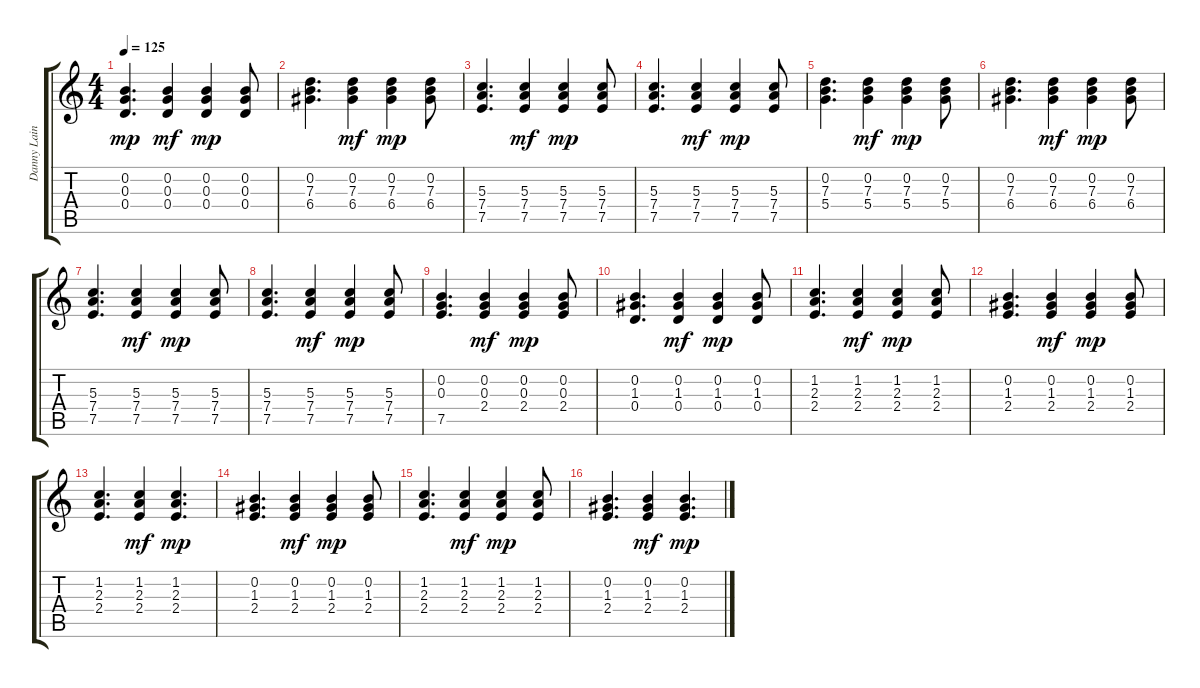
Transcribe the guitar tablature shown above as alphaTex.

\track ("Danny Laine" "Danny Lain") {instrument acousticguitarsteel}
\staff {score tabs}
\tuning (E4 B3 G3 D3 A2 E2) {hide}
\ts (4 4)
\tempo 125
\clef g2
\ks c
(0.2 0.3 0.4).4{d dy mp} (0.2 0.3 0.4).4{dy mf} (0.2 0.3 0.4).4{dy mp} (0.2 0.3 0.4).8 |
(0.2 7.3 6.4).4{d} (0.2 7.3 6.4).4{dy mf} (0.2 7.3 6.4).4{dy mp} (0.2 7.3 6.4).8 |
(5.3 7.4 7.5).4{d} (5.3 7.4 7.5).4{dy mf} (5.3 7.4 7.5).4{dy mp} (5.3 7.4 7.5).8 |
(5.3 7.4 7.5).4{d} (5.3 7.4 7.5).4{dy mf} (5.3 7.4 7.5).4{dy mp} (5.3 7.4 7.5).8 |
(0.2 7.3 5.4).4{d} (0.2 7.3 5.4).4{dy mf} (0.2 7.3 5.4).4{dy mp} (0.2 7.3 5.4).8 |
(0.2 7.3 6.4).4{d} (0.2 7.3 6.4).4{dy mf} (0.2 7.3 6.4).4{dy mp} (0.2 7.3 6.4).8 |
(5.3 7.4 7.5).4{d} (5.3 7.4 7.5).4{dy mf} (5.3 7.4 7.5).4{dy mp} (5.3 7.4 7.5).8 |
(5.3 7.4 7.5).4{d} (5.3 7.4 7.5).4{dy mf} (5.3 7.4 7.5).4{dy mp} (5.3 7.4 7.5).8 |
(0.2 0.3 7.5).4{d} (0.2 0.3 2.4).4{dy mf} (0.2 0.3 2.4).4{dy mp} (0.2 0.3 2.4).8 |
(0.2 1.3 0.4).4{d} (0.2 1.3 0.4).4{dy mf} (0.2 1.3 0.4).4{dy mp} (0.2 1.3 0.4).8 |
(1.2 2.3 2.4).4{d} (1.2 2.3 2.4).4{dy mf} (1.2 2.3 2.4).4{dy mp} (1.2 2.3 2.4).8 |
(0.2 1.3 2.4).4{d} (0.2 1.3 2.4).4{dy mf} (0.2 1.3 2.4).4{dy mp} (0.2 1.3 2.4).8 |
(1.2 2.3 2.4).4{d} (1.2 2.3 2.4).4{dy mf} (1.2 2.3 2.4).4{d dy mp} |
(0.2 1.3 2.4).4{d} (0.2 1.3 2.4).4{dy mf} (0.2 1.3 2.4).4{dy mp} (0.2 1.3 2.4).8 |
(1.2 2.3 2.4).4{d} (1.2 2.3 2.4).4{dy mf} (1.2 2.3 2.4).4{dy mp} (1.2 2.3 2.4).8 |
(0.2 1.3 2.4).4{d} (0.2 1.3 2.4).4{dy mf} (0.2 1.3 2.4).4{d dy mp}
